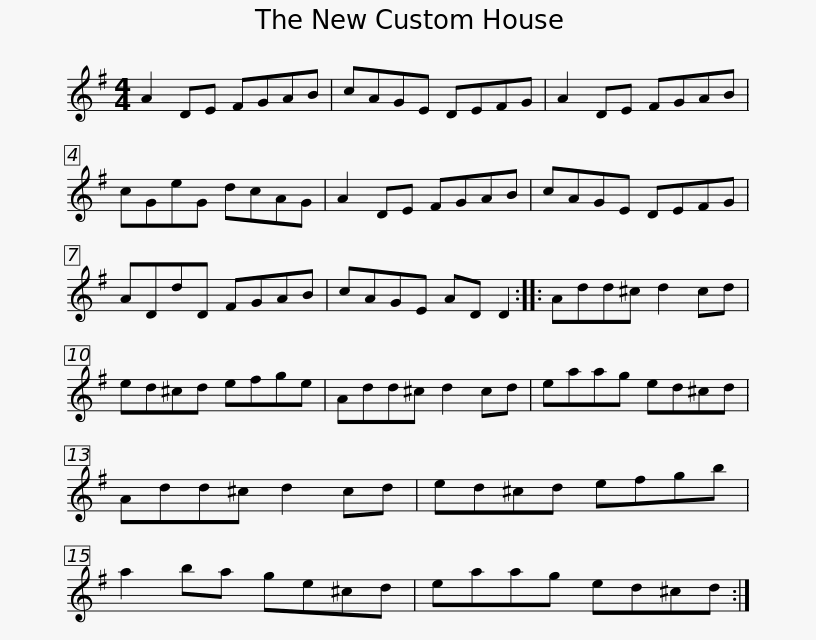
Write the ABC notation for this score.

X:1
L:1/8
M:4/4
I:linebreak $
K:G
V:1 treble
V:1
 A2 DE FGAB | cAGE DEFG | A2 DE FGAB | cGeG dcAG | A2 DE FGAB | %5
 cAGE DEFG |$ ADdD FGAB | cAGE AD D2 :: Add^c d2 cd | ed^cd efge | %10
 Add^c d2 cd |$ eaag ed^cd | Add^c d2 cd | ed^cd efgb | a2 ba ge^cd | %15
 eaag ed^cd :| %16
